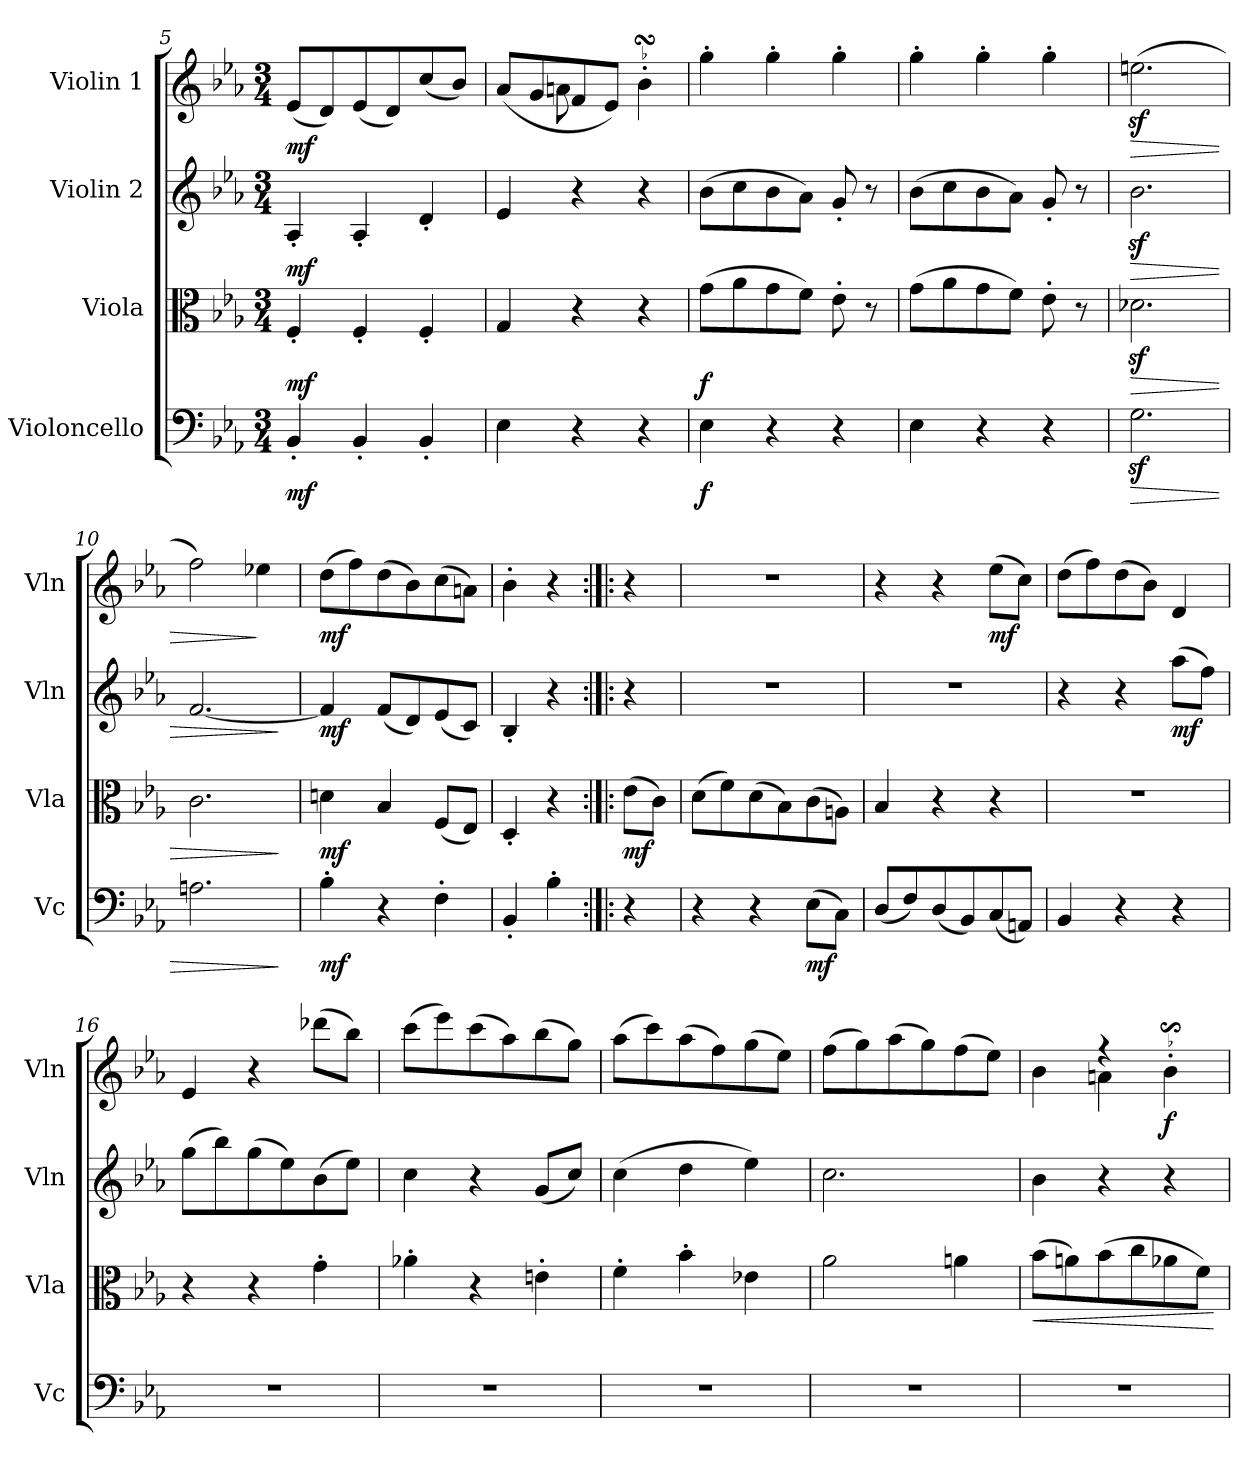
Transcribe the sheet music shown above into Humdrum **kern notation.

**kern	**dynam	**kern	**dynam	**kern	**dynam	**kern	**dynam
*part4	*part4	*part3	*part3	*part2	*part2	*part1	*part1
*staff4	*staff4	*staff3	*staff3	*staff2	*staff2	*staff1	*staff1
*I"Violoncello	*	*I"Viola	*	*I"Violin 2	*	*I"Violin 1	*
*I'Vc	*	*I'Vla	*	*I'Vln	*	*I'Vln	*
*clefF4	*	*clefC3	*	*clefG2	*	*clefG2	*
*k[b-e-a-]	*	*k[b-e-a-]	*	*k[b-e-a-]	*	*k[b-e-a-]	*
*M3/4	*	*M3/4	*	*M3/4	*	*M3/4	*
=5	=5	=5	=5	=5	=5	=5	=5
!	!LO:DY:b	!	!LO:DY:b	!	!LO:DY:b	!	!LO:DY:b
4BB-'/	mf	4F'/	mf	4A-'/	mf	(8e-/L	mf
.	.	.	.	.	.	8d/)	.
4BB-'/	.	4F'/	.	4A-'/	.	(8e-/	.
.	.	.	.	.	.	8d/)	.
4BB-'/	.	4F'/	.	4d'/	.	(8cc/	.
.	.	.	.	.	.	8b-/J)	.
!!LO:LB:g=z
=6	=6	=6	=6	=6	=6	=6	=6
*	*	*	*	*	*	*^	*
4E-\	.	4G/	.	4e-/	.	(8a-/L	4ryy	.
.	.	.	.	.	.	8g/	.	.
4r	.	4r	.	4r	.	8f/	8an	.
.	.	.	.	.	.	8e-/J)	8ryy	.
4r	.	4r	.	4r	.	4b-sSSS'\	4ryy	.
!!LO:LB:g=z
=7	=7	=7	=7	=7	=7	=7	=7	=7
!	!LO:DY:b	!	!LO:DY:b	!	!	!	!	!
*	*	*	*	*	*	*v	*v	*
4E-\	f	(8g\L	f	(8b-\L	.	4gg'\	.
.	.	8a-\	.	8cc\	.	.	.
4r	.	8g\	.	8b-\	.	4gg'\	.
.	.	8f\J)	.	8a-\J)	.	.	.
4r	.	8e-'\	.	8g'/	.	4gg'\	.
.	.	8r	.	8r	.	.	.
=8	=8	=8	=8	=8	=8	=8	=8
4E-\	.	(8g\L	.	(8b-\L	.	4gg'\	.
.	.	8a-\	.	8cc\	.	.	.
4r	.	8g\	.	8b-\	.	4gg'\	.
.	.	8f\J)	.	8a-\J)	.	.	.
4r	.	8e-'\	.	8g'/	.	4gg'\	.
.	.	8r	.	8r	.	.	.
=9	=9	=9	=9	=9	=9	=9	=9
!	!LO:HP:b	!	!LO:HP:b	!	!LO:HP:b	!	!LO:HP:b
2.Gz<\	>	2.d-Xz<\	>	2.b-z<\	>	(2.eenz<\	>
=10	=10	=10	=10	=10	=10	=10	=10
2.An\	.	2.c\	.	[2.f/	.	2ff\)	.
.	.	.	.	.	.	4ee-X\	]
.	]	.	]	.	]	.	.
=11	=11	=11	=11	=11	=11	=11	=11
!	!LO:DY:b	!	!LO:DY:b	!	!LO:DY:b	!	!LO:DY:b
4B-'\	mf	4dn\	mf	4f/]	mf	(8dd\L	mf
.	.	.	.	.	.	8ff\)	.
4r	.	4B-/	.	(8f/L	.	(8dd\	.
.	.	.	.	8d/)	.	8b-\)	.
4F'\	.	(8F/L	.	(8e-/	.	(8cc\	.
.	.	8E-/J)	.	8c/J)	.	8an\J)	.
=12	=12	=12	=12	=12	=12	=12	=12
4BB-'/	.	4D'/	.	4B-'/	.	4b-'\	.
4B-'\	.	4r	.	4r	.	4r	.
=12X1:|!|:	=12X1:|!|:	=12X1:|!|:	=12X1:|!|:	=12X1:|!|:	=12X1:|!|:	=12X1:|!|:	=12X1:|!|:
!	!	!	!LO:DY:b	!	!	!	!
4r	.	(8e-\L	mf	4r	.	4r	.
.	.	8c\J)	.	.	.	.	.
=13	=13	=13	=13	=13	=13	=13	=13
4r	.	(8d\L	.	2.r	.	2.r	.
.	.	8f\)	.	.	.	.	.
4r	.	(8d\	.	.	.	.	.
.	.	8B-\)	.	.	.	.	.
!	!LO:DY:b	!	!	!	!	!	!
(8E-\L	mf	(8c\	.	.	.	.	.
8C\J)	.	8An\J)	.	.	.	.	.
!!LO:LB:g=z
=14	=14	=14	=14	=14	=14	=14	=14
(8D/L	.	4B-/	.	2.r	.	4r	.
8F/)	.	.	.	.	.	.	.
(8D/	.	4r	.	.	.	4r	.
8BB-/)	.	.	.	.	.	.	.
!	!	!	!	!	!	!	!LO:DY:b
(8C/	.	4r	.	.	.	(8ee-\L	mf
8AAn/J)	.	.	.	.	.	8cc\J)	.
!!LO:LB:g=z
=15	=15	=15	=15	=15	=15	=15	=15
4BB-/	.	2.r	.	4r	.	(8dd\L	.
.	.	.	.	.	.	8ff\)	.
4r	.	.	.	4r	.	(8dd\	.
.	.	.	.	.	.	8b-\J)	.
!	!	!	!	!	!LO:DY:b	!	!
4r	.	.	.	(8aa-\L	mf	4d/	.
.	.	.	.	8ff\J)	.	.	.
=16	=16	=16	=16	=16	=16	=16	=16
2.r	.	4r	.	(8gg\L	.	4e-/	.
.	.	.	.	8bb-\)	.	.	.
.	.	4r	.	(8gg\	.	4r	.
.	.	.	.	8ee-\)	.	.	.
.	.	4g'\	.	(8b-\	.	(8ddd-X\L	.
.	.	.	.	8ee-\J)	.	8bb-\J)	.
=17	=17	=17	=17	=17	=17	=17	=17
2.r	.	4a-X'\	.	4cc\	.	(8ccc\L	.
.	.	.	.	.	.	8eee-\)	.
.	.	4r	.	4r	.	(8ccc\	.
.	.	.	.	.	.	8aa-\)	.
.	.	4en'\	.	(8g/L	.	(8bb-\	.
.	.	.	.	8cc/J)	.	8gg\J)	.
=18	=18	=18	=18	=18	=18	=18	=18
2.r	.	4f'\	.	(4cc\	.	(8aa-\L	.
.	.	.	.	.	.	8ccc\)	.
.	.	4b-'\	.	4dd\	.	(8aa-\	.
.	.	.	.	.	.	8ff\)	.
.	.	4e-X\	.	4ee-\)	.	(8gg\	.
.	.	.	.	.	.	8ee-\J)	.
=19	=19	=19	=19	=19	=19	=19	=19
2.r	.	2a-\	.	2.cc\	.	(8ff\L	.
.	.	.	.	.	.	8gg\)	.
.	.	.	.	.	.	(8aa-\	.
.	.	.	.	.	.	8gg\)	.
.	.	4an\	.	.	.	(8ff\	.
.	.	.	.	.	.	8ee-\J)	.
=20	=20	=20	=20	=20	=20	=20	=20
!	!	!	!LO:HP:b	!	!	!	!
*	*	*	*	*	*	*^	*
2.r	.	(8b-\L	<	4b-\	.	4b-\	4ryy	.
.	.	8an\)	.	.	.	.	.	.
.	.	(8b-\	.	4r	.	4r	4an	.
.	.	8cc\	.	.	.	.	.	.
!	!	!	!	!	!	!	!	!LO:DY:b
.	.	8a-X\	.	4r	.	4b-s$SS'\	4ryy	f
.	.	8f\J)	.	.	.	.	.	.
*	*	*	*	*	*	*v	*v	*
.	.	.	[	.	.	.	.
=	=	=	=	=	=	=	=
*-	*-	*-	*-	*-	*-	*-	*-
